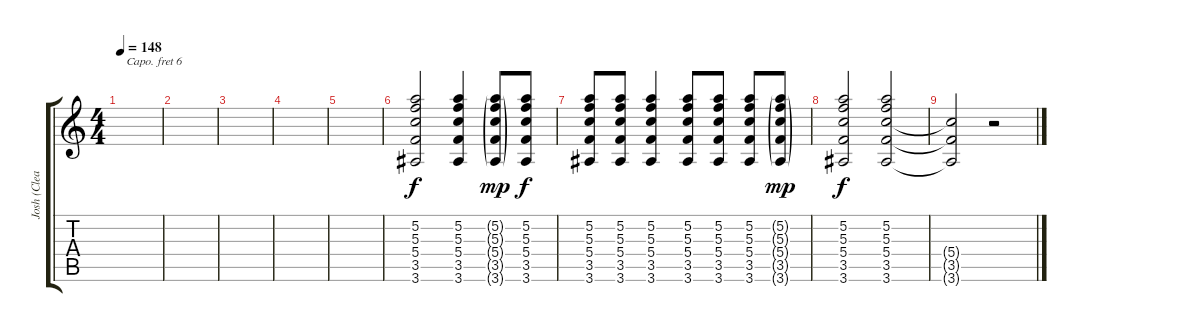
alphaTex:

\track ("Josh (Clean)" "Josh (Clea") {instrument electricguitarjazz}
\staff {score tabs}
\capo 6
\tuning (Eb4 Bb3 Gb3 Db3 Ab2 Db2) {hide}
\ts (4 4)
\tempo 148
\clef g2
\ks c
|
|
|
|
|
(5.2 5.3 5.4 3.5 3.6).2 (5.2 5.3 5.4 3.5 3.6).4 (5.2{g} 5.3{g} 5.4{g} 3.5{g} 3.6{g}).8{dy mp} (5.2 5.3 5.4 3.5 3.6).8{dy f} |
(5.2 5.3 5.4 3.5 3.6).8 (5.2 5.3 5.4 3.5 3.6).8 (5.2 5.3 5.4 3.5 3.6).4 (5.2 5.3 5.4 3.5 3.6).8 (5.2 5.3 5.4 3.5 3.6).8 (5.2 5.3 5.4 3.5 3.6).8 (5.2{g} 5.3{g} 5.4{g} 3.5{g} 3.6{g}).8{dy mp} |
(5.2 5.3 5.4 3.5 3.6).2{dy f} (5.2 5.3 5.4 3.5 3.6).2 |
(5.4{t} 3.5{t} 3.6{t}).2 r.2
